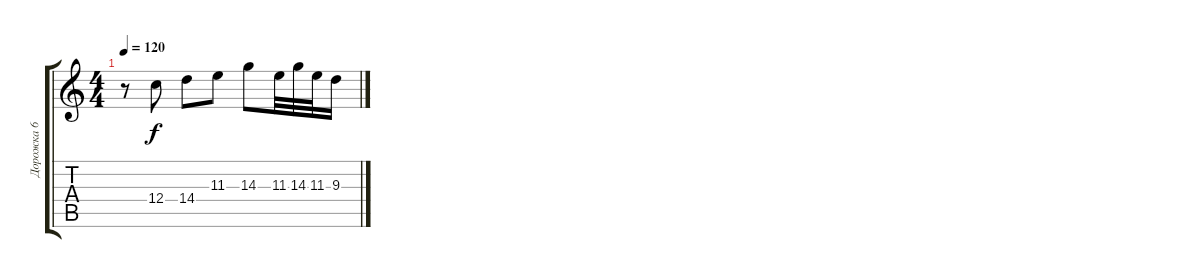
\track ("Дорожка 6" "Дорожка 6") {instrument overdrivenguitar}
\staff {score tabs}
\tuning (D4 A3 F3 C3 G2 D2) {hide}
\ts (4 4)
\tempo 120
\clef g2
\ks c
r.8{dy f} 12.4.8 14.4.8 11.3.8 14.3.8 11.3.32 14.3.32 11.3.32 9.3.16
